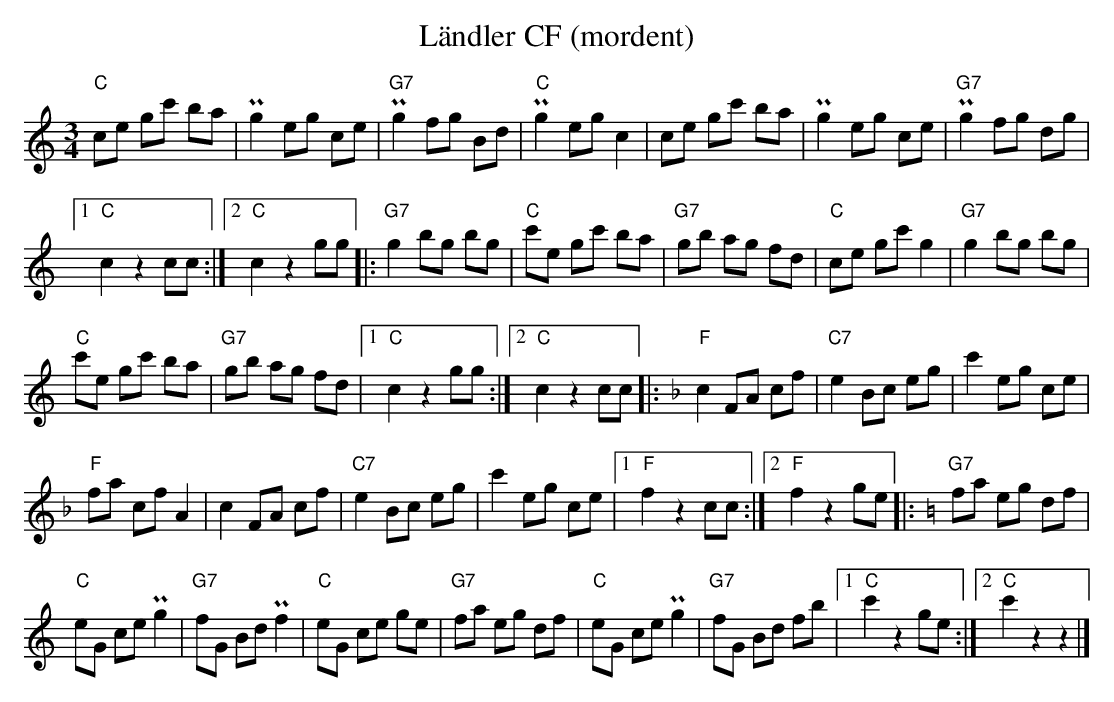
X:1
T:Ländler CF (mordent)
M:3/4
L:1/8
K:C
"C"ce gc' ba | Pg2 eg ce | "G7"Pg2 fg Bd | "C"Pg2 eg c2 | ce gc' ba | Pg2 eg ce | "G7"Pg2 fg dg |1
"C"c2 z2 cc :|2 "C"c2 z2 gg |: "G7"g2 bg bg | "C"c'e gc' ba | "G7"gb ag fd | "C"ce gc' g2 | "G7"g2 bg bg |
"C"c'e gc' ba | "G7"gb ag fd |1 "C"c2z2 gg :|2 "C"c2z2 cc |: [K:F] "F"c2 FA cf | "C7"e2 Bc eg | c'2 eg ce |
"F"fa cf A2 | c2 FA cf | "C7"e2 Bc eg | c'2 eg ce |1 "F"f2 z2 cc :|2 "F"f2 z2 ge |: [K:C] "G7"fa eg df |
"C"eG ce Pg2 | "G7"fG Bd Pf2 | "C"eG ce ge | "G7"fa eg df | "C"eG ce Pg2 | "G7"fG Bd fb |1 "C"c'2 z2 ge :|2 "C"c'2 z2z2 |]
